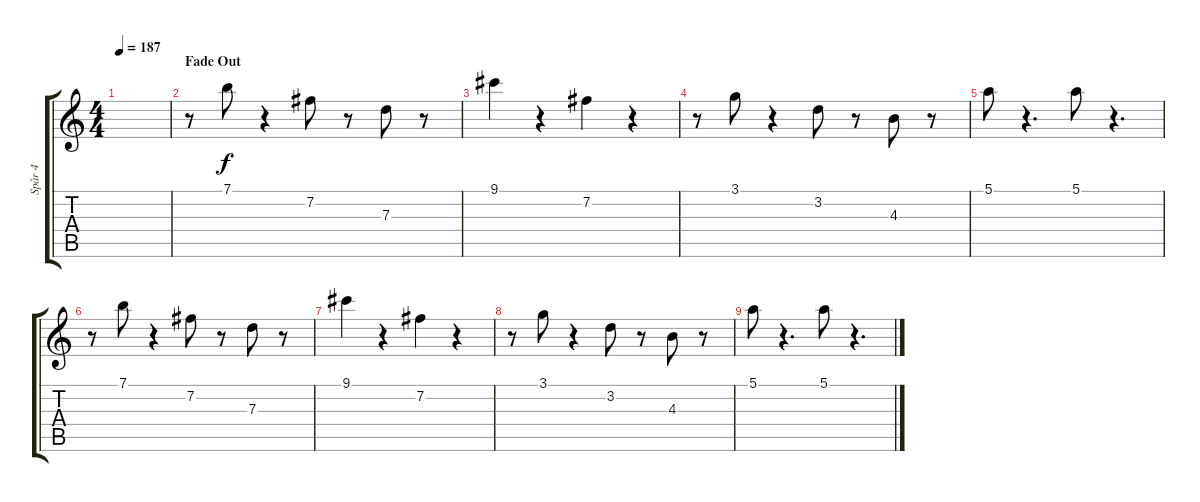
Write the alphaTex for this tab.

\track ("Spår 4" "Spår 4") {instrument electricguitarjazz}
\staff {score tabs}
\tuning (E4 B3 G3 D3 A2 E2) {hide}
\ts (4 4)
\tempo 187
\clef g2
\ks c
|
\section ("" "Fade Out")
r.8{volume 10} 7.1.8 r.4 7.2.8 r.8 7.3.8 r.8 |
9.1.4 r.4 7.2.4{balance 3} r.4 |
r.8{balance 10} 3.1.8 r.4 3.2.8 r.8 4.3.8 r.8 |
5.1.8 r.4{d} 5.1.8{balance 3} r.4{d} |
r.8 7.1.8 r.4 7.2.8 r.8 7.3.8 r.8 |
9.1.4 r.4 7.2.4{balance 3} r.4 |
r.8{balance 10} 3.1.8 r.4 3.2.8 r.8 4.3.8 r.8 |
5.1.8 r.4{d} 5.1.8{balance 3} r.4{d}
